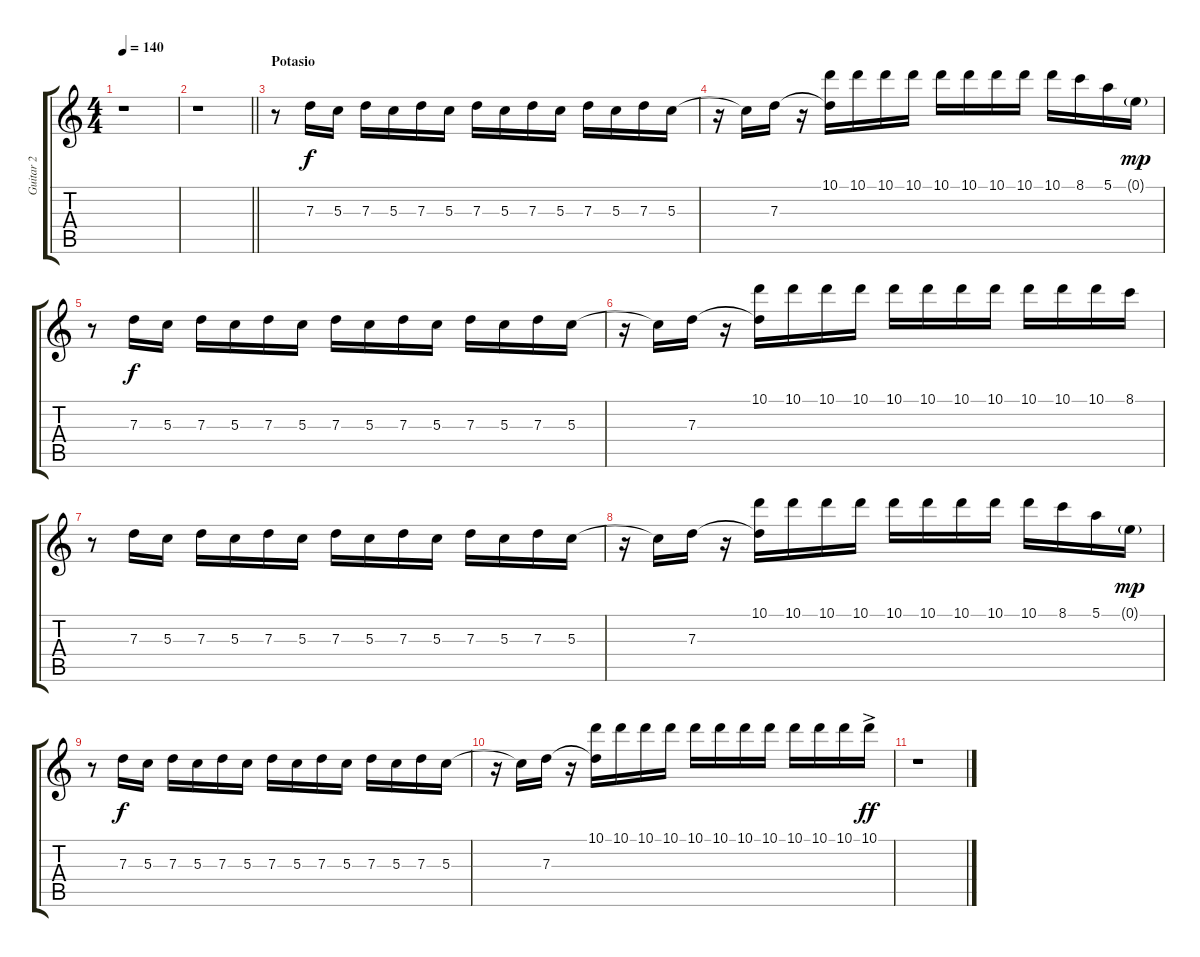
\track ("Guitar 2" "Guitar 2") {instrument electricguitarmuted}
\staff {score tabs}
\tuning (E4 B3 G3 D3 A2 E2) {hide}
\ts (4 4)
\tempo 140
\clef g2
\ks c
r.1{dy f} |
\barLineRight lightlight
r.1 |
\section ("" "Potasio")
r.8 7.3.16 5.3.16 7.3.16 5.3.16 7.3.16 5.3.16 7.3.16 5.3.16 7.3.16 5.3.16 7.3.16 5.3.16 7.3.16 5.3.16 |
r.16 5.3{t}.16 7.3.16 r.16 (10.1 7.3{t}).16 10.1.16 10.1.16 10.1.16 10.1.16 10.1.16 10.1.16 10.1.16 10.1.16 8.1.16 5.1.16 0.1{g}.16{dy mp} |
r.8 7.3.16{dy f} 5.3.16 7.3.16 5.3.16 7.3.16 5.3.16 7.3.16 5.3.16 7.3.16 5.3.16 7.3.16 5.3.16 7.3.16 5.3.16 |
r.16 5.3{t}.16 7.3.16 r.16 (10.1 7.3{t}).16 10.1.16 10.1.16 10.1.16 10.1.16 10.1.16 10.1.16 10.1.16 10.1.16 10.1.16 10.1.16 8.1.16 |
r.8 7.3.16 5.3.16 7.3.16 5.3.16 7.3.16 5.3.16 7.3.16 5.3.16 7.3.16 5.3.16 7.3.16 5.3.16 7.3.16 5.3.16 |
r.16 5.3{t}.16 7.3.16 r.16 (10.1 7.3{t}).16 10.1.16 10.1.16 10.1.16 10.1.16 10.1.16 10.1.16 10.1.16 10.1.16 8.1.16 5.1.16 0.1{g}.16{dy mp} |
r.8 7.3.16{dy f} 5.3.16 7.3.16 5.3.16 7.3.16 5.3.16 7.3.16 5.3.16 7.3.16 5.3.16 7.3.16 5.3.16 7.3.16 5.3.16 |
r.16 5.3{t}.16 7.3.16 r.16 (10.1 7.3{t}).16 10.1.16 10.1.16 10.1.16 10.1.16 10.1.16 10.1.16 10.1.16 10.1.16 10.1.16 10.1.16 10.1{ac}.16{dy ff} |
r.1
